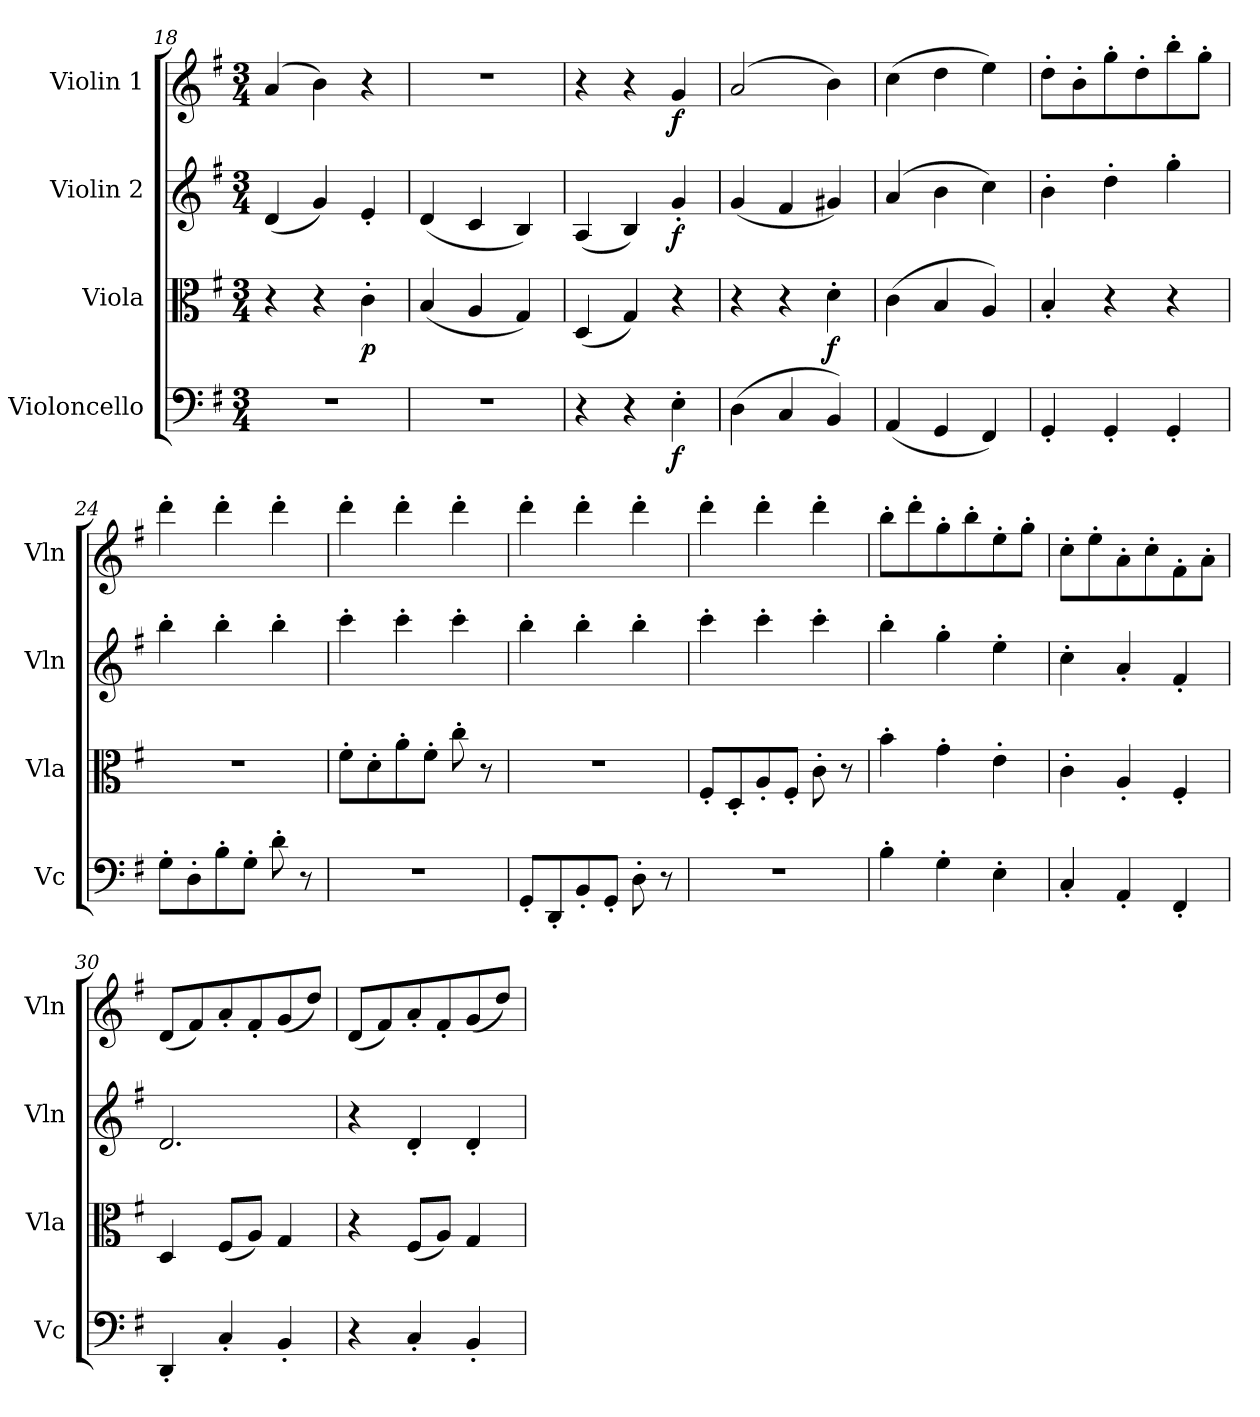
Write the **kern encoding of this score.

**kern	**dynam	**kern	**dynam	**kern	**dynam	**kern	**dynam
*part4	*part4	*part3	*part3	*part2	*part2	*part1	*part1
*staff4	*staff4	*staff3	*staff3	*staff2	*staff2	*staff1	*staff1
*I"Violoncello	*	*I"Viola	*	*I"Violin 2	*	*I"Violin 1	*
*I'Vc	*	*I'Vla	*	*I'Vln	*	*I'Vln	*
*clefF4	*	*clefC3	*	*clefG2	*	*clefG2	*
*k[f#]	*	*k[f#]	*	*k[f#]	*	*k[f#]	*
*M3/4	*	*M3/4	*	*M3/4	*	*M3/4	*
=18	=18	=18	=18	=18	=18	=18	=18
2.r	.	4r	.	(4d/	.	(4a/	.
.	.	4r	.	4g/)	.	4b\)	.
!	!	!	!LO:DY:b	!	!	!	!
.	.	4c'\	p	4e'/	.	4r	.
!!LO:LB:g=z
=19	=19	=19	=19	=19	=19	=19	=19
2.r	.	(4B/	.	(4d/	.	2.r	.
.	.	4A/	.	4c/	.	.	.
.	.	4G/)	.	4B/)	.	.	.
=20	=20	=20	=20	=20	=20	=20	=20
4r	.	(4D/	.	(4A/	.	4r	.
4r	.	4G/)	.	4B/)	.	4r	.
!	!LO:DY:b	!	!	!	!LO:DY:b	!	!LO:DY:b
4E'\	f	4r	.	4g'/	f	4g/	f
=21	=21	=21	=21	=21	=21	=21	=21
(4D\	.	4r	.	(4g/	.	(2a/	.
4C/	.	4r	.	4f#/	.	.	.
!	!	!	!LO:DY:b	!	!	!	!
4BB/)	.	4d'\	f	4g#X/)	.	4b\)	.
=22	=22	=22	=22	=22	=22	=22	=22
(4AA/	.	(4c\	.	(4a/	.	(4cc\	.
4GG/	.	4B/	.	4b\	.	4dd\	.
4FF#/)	.	4A/)	.	4cc\)	.	4ee\)	.
=23	=23	=23	=23	=23	=23	=23	=23
4GG'/	.	4B'/	.	4b'\	.	8dd'\L	.
.	.	.	.	.	.	8b'\	.
4GG'/	.	4r	.	4dd'\	.	8gg'\	.
.	.	.	.	.	.	8dd'\	.
4GG'/	.	4r	.	4gg'\	.	8bb'\	.
.	.	.	.	.	.	8gg'\J	.
=24	=24	=24	=24	=24	=24	=24	=24
8G'\L	.	2.r	.	4bb'\	.	4ddd'\	.
8D'\	.	.	.	.	.	.	.
8B'\	.	.	.	4bb'\	.	4ddd'\	.
8G'\J	.	.	.	.	.	.	.
8d'\	.	.	.	4bb'\	.	4ddd'\	.
8r	.	.	.	.	.	.	.
=25	=25	=25	=25	=25	=25	=25	=25
2.r	.	8f#'\L	.	4ccc'\	.	4ddd'\	.
.	.	8d'\	.	.	.	.	.
.	.	8a'\	.	4ccc'\	.	4ddd'\	.
.	.	8f#'\J	.	.	.	.	.
.	.	8cc'\	.	4ccc'\	.	4ddd'\	.
.	.	8r	.	.	.	.	.
=26	=26	=26	=26	=26	=26	=26	=26
8GG'/L	.	2.r	.	4bb'\	.	4ddd'\	.
8DD'/	.	.	.	.	.	.	.
8BB'/	.	.	.	4bb'\	.	4ddd'\	.
8GG'/J	.	.	.	.	.	.	.
8D'\	.	.	.	4bb'\	.	4ddd'\	.
8r	.	.	.	.	.	.	.
!!LO:LB:g=z
=27	=27	=27	=27	=27	=27	=27	=27
2.r	.	8F#'/L	.	4ccc'\	.	4ddd'\	.
.	.	8D'/	.	.	.	.	.
.	.	8A'/	.	4ccc'\	.	4ddd'\	.
.	.	8F#'/J	.	.	.	.	.
.	.	8c'\	.	4ccc'\	.	4ddd'\	.
.	.	8r	.	.	.	.	.
=28	=28	=28	=28	=28	=28	=28	=28
4B'\	.	4b'\	.	4bb'\	.	8bb'\L	.
.	.	.	.	.	.	8ddd'\	.
4G'\	.	4g'\	.	4gg'\	.	8gg'\	.
.	.	.	.	.	.	8bb'\	.
4E'\	.	4e'\	.	4ee'\	.	8ee'\	.
.	.	.	.	.	.	8gg'\J	.
=29	=29	=29	=29	=29	=29	=29	=29
4C'/	.	4c'\	.	4cc'\	.	8cc'\L	.
.	.	.	.	.	.	8ee'\	.
4AA'/	.	4A'/	.	4a'/	.	8a'\	.
.	.	.	.	.	.	8cc'\	.
4FF#'/	.	4F#'/	.	4f#'/	.	8f#'\	.
.	.	.	.	.	.	8a'\J	.
=30	=30	=30	=30	=30	=30	=30	=30
4DD'/	.	4D/	.	2.d/	.	(8d/L	.
.	.	.	.	.	.	8f#/)	.
4C'/	.	(8F#/L	.	.	.	8a'/	.
.	.	8A/J)	.	.	.	8f#'/	.
4BB'/	.	4G/	.	.	.	(8g/	.
.	.	.	.	.	.	8dd/J)	.
=31	=31	=31	=31	=31	=31	=31	=31
4r	.	4r	.	4r	.	(8d/L	.
.	.	.	.	.	.	8f#/)	.
4C'/	.	(8F#/L	.	4d'/	.	8a'/	.
.	.	8A/J)	.	.	.	8f#'/	.
4BB'/	.	4G/	.	4d'/	.	(8g/	.
.	.	.	.	.	.	8dd/J)	.
=	=	=	=	=	=	=	=
*-	*-	*-	*-	*-	*-	*-	*-
